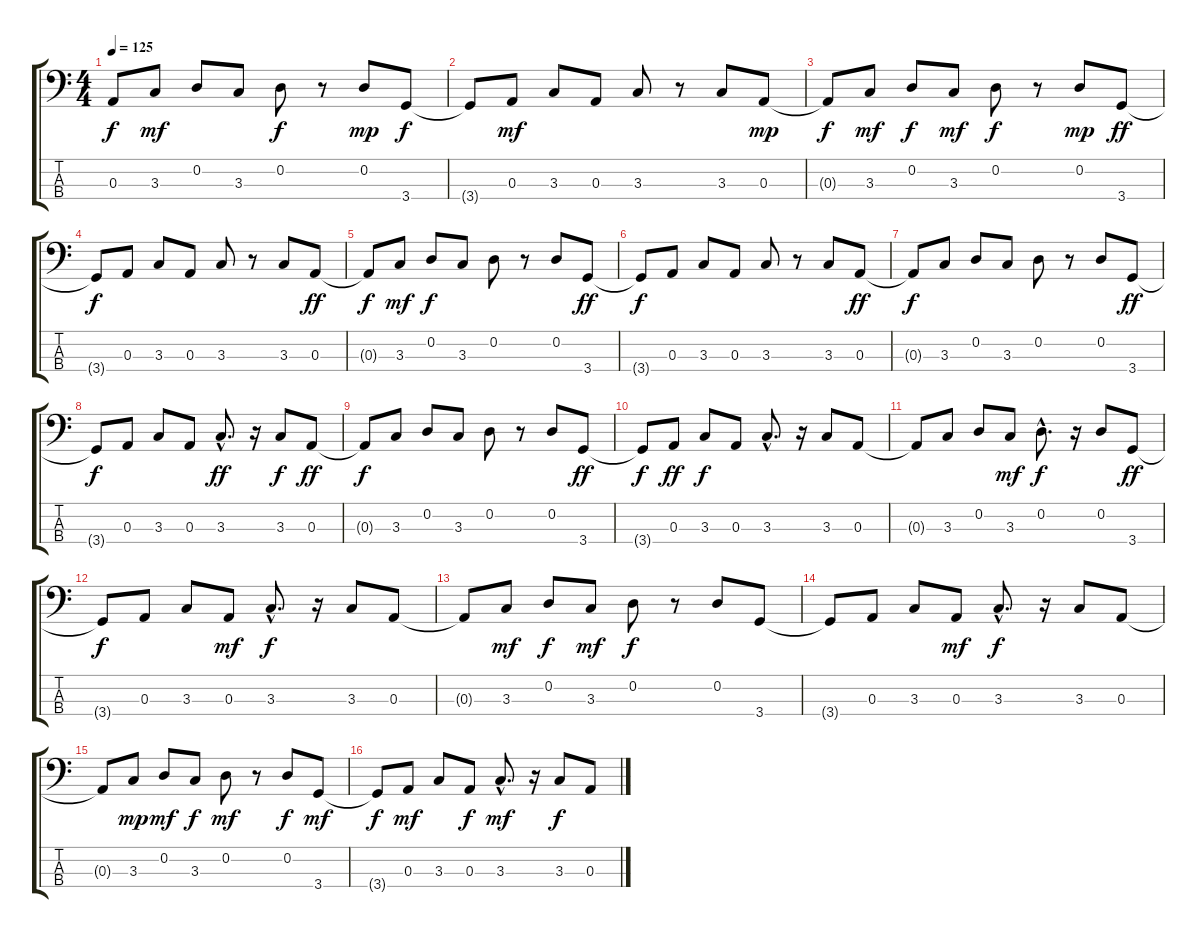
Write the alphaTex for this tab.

\track "" {instrument electricbassfinger}
\staff {score tabs}
\tuning (G2 D2 A1 E1) {hide}
\ts (4 4)
\tempo 125
\clef f4
\ks c
0.3{t}.8{dy f} 3.3.8{dy mf} 0.2.8 3.3.8 0.2.8{dy f} r.8 0.2.8{dy mp} 3.4.8{dy f} |
3.4{t}.8 0.3.8{dy mf} 3.3.8 0.3.8 3.3.8 r.8 3.3.8 0.3.8{dy mp} |
0.3{t}.8{dy f} 3.3.8{dy mf} 0.2.8{dy f} 3.3.8{dy mf} 0.2.8{dy f} r.8 0.2.8{dy mp} 3.4.8{dy ff} |
3.4{t}.8{dy f} 0.3.8 3.3.8 0.3.8 3.3.8 r.8 3.3.8 0.3.8{dy ff} |
0.3{t}.8{dy f} 3.3.8{dy mf} 0.2.8{dy f} 3.3.8 0.2.8 r.8 0.2.8 3.4.8{dy ff} |
3.4{t}.8{dy f} 0.3.8 3.3.8 0.3.8 3.3.8 r.8 3.3.8 0.3.8{dy ff} |
0.3{t}.8{dy f} 3.3.8 0.2.8 3.3.8 0.2.8 r.8 0.2.8 3.4.8{dy ff} |
3.4{t}.8{dy f} 0.3.8 3.3.8 0.3.8 3.3{hac}.8{d dy ff} r.16 3.3.8{dy f} 0.3.8{dy ff} |
0.3{t}.8{dy f} 3.3.8 0.2.8 3.3.8 0.2.8 r.8 0.2.8 3.4.8{dy ff} |
3.4{t}.8{dy f} 0.3.8{dy ff} 3.3.8{dy f} 0.3.8 3.3{hac}.8{d} r.16 3.3.8 0.3.8 |
0.3{t}.8 3.3.8 0.2.8 3.3.8{dy mf} 0.2{hac}.8{d dy f} r.16 0.2.8 3.4.8{dy ff} |
3.4{t}.8{dy f} 0.3.8 3.3.8 0.3.8{dy mf} 3.3{hac}.8{d dy f} r.16 3.3.8 0.3.8 |
0.3{t}.8 3.3.8{dy mf} 0.2.8{dy f} 3.3.8{dy mf} 0.2.8{dy f} r.8 0.2.8 3.4.8 |
3.4{t}.8 0.3.8 3.3.8 0.3.8{dy mf} 3.3{hac}.8{d dy f} r.16 3.3.8 0.3.8 |
0.3{t}.8 3.3.8{dy mp} 0.2.8{dy mf} 3.3.8{dy f} 0.2.8{dy mf} r.8 0.2.8{dy f} 3.4.8{dy mf} |
3.4{t}.8{dy f} 0.3.8{dy mf} 3.3.8 0.3.8{dy f} 3.3{hac}.8{d dy mf} r.16 3.3.8{dy f} 0.3.8
